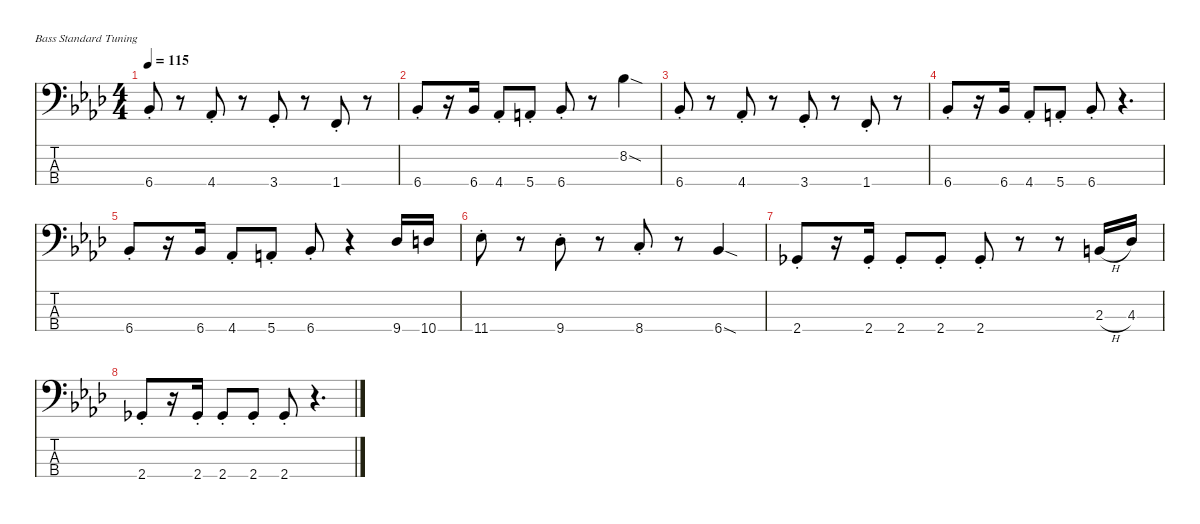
\defaultSystemsLayout 4
\hideDynamics
\bracketExtendMode nobrackets
\singleTrackTrackNamePolicy hidden
\multiTrackTrackNamePolicy hidden
\firstSystemTrackNameMode fullname
\firstSystemTrackNameOrientation horizontal
\otherSystemsTrackNameOrientation horizontal
\track ("Synth Bass" "synth.bs.") {instrument synthbass1}
\staff {score tabs}
\tuning (G2 D2 A1 E1)
\ts (4 4)
\tempo 115
\clef f4
\ks ab
6.4{st acc b}.8{dy f beam Up} r.8{beam Up} 4.4{st acc b}.8{beam Up} r.8{beam Up} 3.4{st acc forcenatural}.8{beam Up} r.8{beam Up} 1.4{st acc forcenatural}.8{beam Up} r.8{beam Up} |
6.4{st acc b}.8{beam Up} r.16{beam Up} 6.4{acc b}.16{beam Up} 4.4{st acc b}.8{beam Up} 5.4{st acc forcenatural}.8{beam Up} 6.4{st acc b}.8{beam Up} r.8{beam Up} 8.2{sod acc b}.4{beam Down} |
6.4{st acc b}.8{beam Up} r.8{beam Up} 4.4{st acc b}.8{beam Up} r.8{beam Up} 3.4{st acc forcenatural}.8{beam Up} r.8{beam Up} 1.4{st acc forcenatural}.8{beam Up} r.8{beam Up} |
6.4{st acc b}.8{beam Up} r.16{beam Up} 6.4{acc b}.16{beam Up} 4.4{st acc b}.8{beam Up} 5.4{st acc forcenatural}.8{beam Up} 6.4{st acc b}.8{beam Up} r.4{d beam Up} |
6.4{st acc b}.8{beam Up} r.16{beam Up} 6.4{acc b}.16{beam Up} 4.4{st acc b}.8{beam Up} 5.4{st acc forcenatural}.8{beam Up} 6.4{st acc b}.8{beam Up} r.4{beam Up} 9.4{acc b}.16{beam Up} 10.4{acc forcenatural}.16{beam Up} |
11.4{st acc b}.8{beam Down} r.8{beam Down} 9.4{st acc b}.8{beam Down} r.8{beam Down} 8.4{st acc forcenatural}.8{beam Up} r.8{beam Up} 6.4{sod acc b}.4{beam Up} |
2.4{st acc b}.8{beam Up} r.16{beam Up} 2.4{st acc b}.16{beam Up} 2.4{st acc b}.8{beam Up} 2.4{st acc b}.8{beam Up} 2.4{st acc b}.8{beam Up} r.8{beam Up} r.8{beam Up} 2.3{h acc forcenatural}.16{beam Up} 4.3{acc b}.16{beam Up} |
2.4{st acc b}.8{beam Up} r.16{beam Up} 2.4{st acc b}.16{beam Up} 2.4{st acc b}.8{beam Up} 2.4{st acc b}.8{beam Up} 2.4{st acc b}.8{beam Up} r.4{d beam Up}
